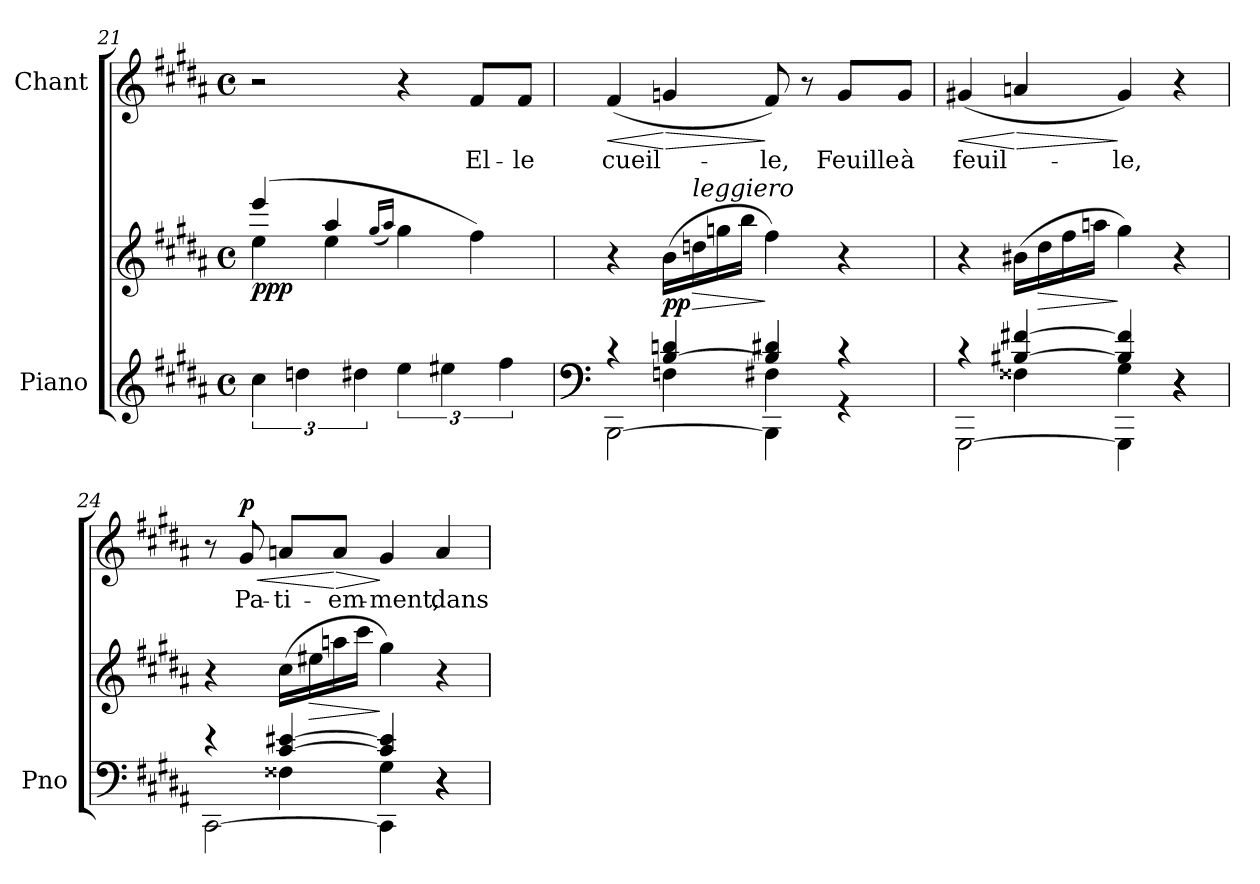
**kern	**kern	**dynam	**kern	**text	**dynam
*part2	*part2	*part2	*part1	*part1	*part1
*staff3	*staff2	*staff2/3	*staff1	*staff1	*staff1
*I"Piano	*	*	*I"Chant	*	*
*I'Pno	*	*	*	*	*
*clefG2	*clefG2	*	*clefG2	*	*
*k[f#c#g#d#a#]	*k[f#c#g#d#a#]	*	*k[f#c#g#d#a#]	*	*
*M4/4	*M4/4	*	*M4/4	*	*
*met(c)	*met(c)	*	*met(c)	*	*
=21	=21	=21	=21	=21	=21
*	*^	*	*	*	*
!	!	!	!LO:DY:b	!	!	!
6cc#\	(4eee/	4ee\	ppp	2r	.	.
6ddn\	.	.	.	.	.	.
.	4aa#/	4ee\	.	.	.	.
6dd#X\	.	.	.	.	.	.
.	(16qgg#/LL	.	.	.	.	.
.	16qaa#/JJ)	.	.	.	.	.
6ee\	4gg#\	4ryy	.	4r	.	.
6ee#X\	.	.	.	.	.	.
.	4ff#\)	4ryy	.	8f#/L	El-	.
6ff#\	.	.	.	.	.	.
.	.	.	.	8f#/J	-le	.
*	*v	*v	*	*	*	*
=22	=22	=22	=22	=22	=22
*clefF4	*	*	*	*	*
*^	*	*	*	*	*
*	*^	*	*	*	*	*
!	!	!	!	!	!	!	!LO:HP:b
4r	4ryy	[<2BBB\	4r	.	(4f#/	cueil-	<
!	!	!	!	!LO:DY:b	!	!	!LO:HP:n=1:b
[4B/ 4dn/	4Fn\	.	(16b\LL	pp	4gn/	.	[ >
!	!	!	!LO:TX:i:t=leggiero	!	!	!	!
!	!	!	!	!LO:HP:b	!	!	!
.	.	.	16ddn\	>	.	.	.
.	.	.	16ggn\	.	.	.	.
.	.	.	16bb\JJ	.	.	.	.
4B/] 4d#X/	4F#X\	4BBB\]	4ff#\)	]	8f#/)	-le,	]
.	.	.	.	.	8r	.	.
4r	4r	4ryy	4r	.	8g/L	Feuille	.
.	.	.	.	.	8g/J	à	.
=23	=23	=23	=23	=23	=23	=23	=23
!	!	!	!	!	!	!	!LO:HP:b
4r	4ryy	[<2GGG#\	4r	.	(4g#X/	feuil-	<
!	!	!	!	!	!	!	!LO:HP:n=1:b
[4B#X/ [4f#X/	4F##X\	.	(16b#X\LL	.	4an/	.	[ >
!	!	!	!	!LO:HP:b	!	!	!
.	.	.	16dd#\	>	.	.	.
.	.	.	16ff#\	.	.	.	.
.	.	.	16aan\JJ	.	.	.	.
4B#/] 4f#/]	4G#\	4GGG#\]	4gg#\)	]	4g#/)	-le,	]
4r	4r	4r	4r	.	4r	.	.
=24	=24	=24	=24	=24	=24	=24	=24
4r	4ryy	[<2CC#\	4r	.	8r	.	.
!	!	!	!	!	!	!	!LO:HP:b
!	!	!	!	!	!	!	!LO:DY:n=1:a
.	.	.	.	.	8g#/	Pa-	< p
[4c#/ [4e#X/	4F##X\	.	(16cc#\LL	.	8an/L	-ti-	.
!	!	!	!	!LO:HP:b	!	!	!
.	.	.	16ee#X\	>	.	.	.
!	!	!	!	!	!	!	!LO:HP:n=1:b
.	.	.	16aan\	.	8a/J	-em-	[ >
.	.	.	16ccc#\JJ	.	.	.	.
4c#/] 4e#/]	4G#\	4CC#\]	4gg#\)	]	4g#/	-ment,	]
4r	4r	4r	4r	.	4a/	dans	.
*v	*v	*v	*	*	*	*	*
=	=	=	=	=	=
*-	*-	*-	*-	*-	*-
